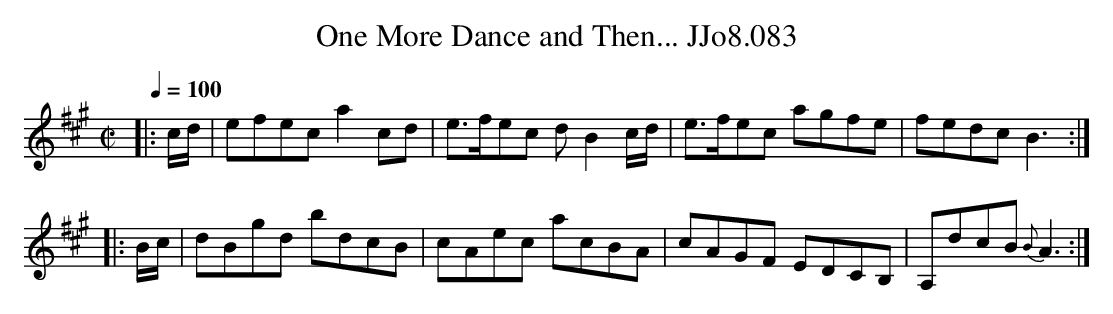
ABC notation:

X:1
T:One More Dance and Then... JJo8.083
M:C|
L:1/8
Q:1/4=100
K:A
|:c/d/|efeca2cd|e>fec dB2c/d/|e>fec agfe|fedcB3:|
|:B/c/|dBgd bdcB|cAec acBA|cAGF EDCB,|A,dcB{B}A3:|
